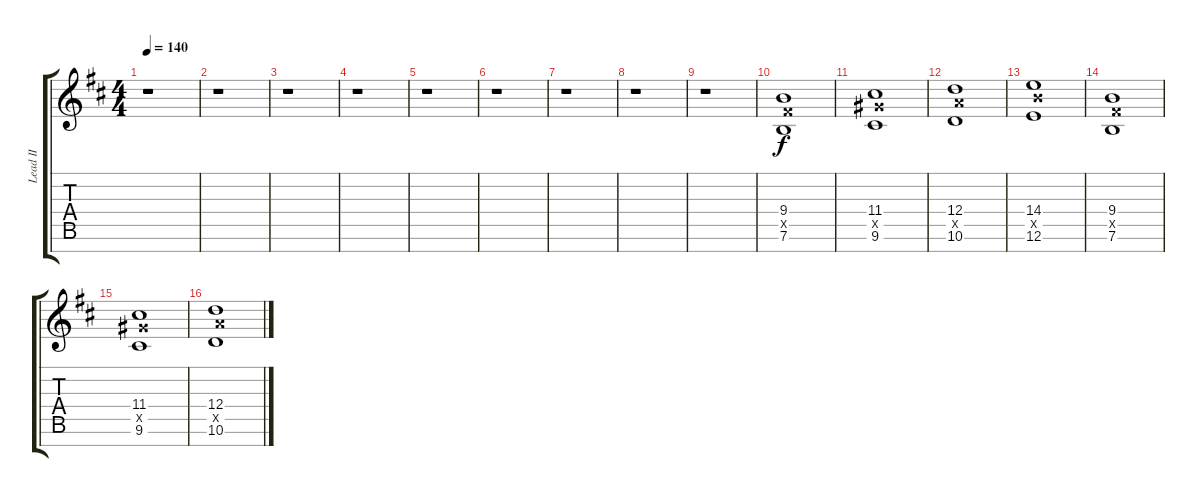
\track ("Lead II" "Lead II") {instrument distortionguitar}
\staff {score tabs}
\tuning (E4 B3 G3 D3 A2 E2 B1) {hide}
\ts (4 4)
\tempo 140
\clef g2
\ks d
r.1{dy f} |
r.1 |
r.1 |
r.1 |
r.1 |
r.1 |
r.1 |
r.1 |
r.1 |
(9.4 9.5{x} 7.6).1 |
(11.4 11.5{x} 9.6).1 |
(12.4 12.5{x} 10.6).1 |
(14.4 14.5{x} 12.6).1 |
(9.4 9.5{x} 7.6).1 |
(11.4 11.5{x} 9.6).1 |
(12.4 12.5{x} 10.6).1
